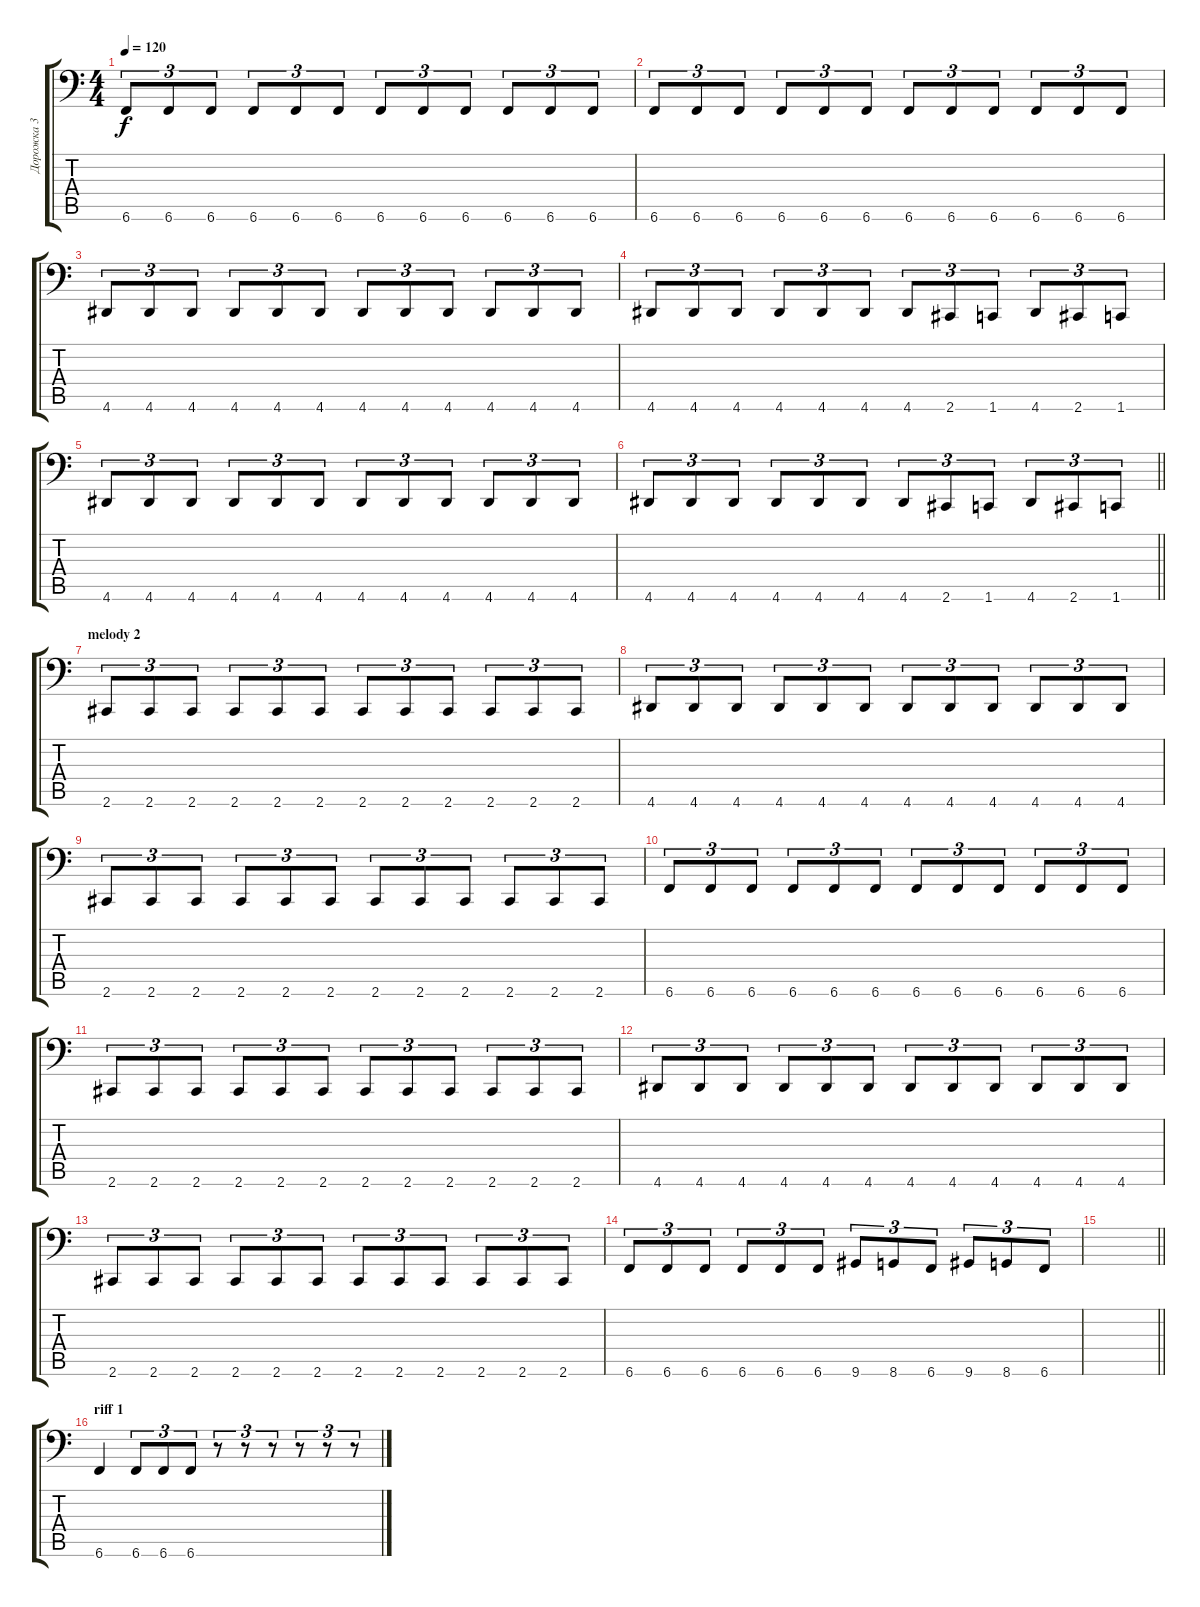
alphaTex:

\track ("Дорожка 3" "Дорожка 3") {instrument electricbassfinger}
\staff {score tabs}
\tuning (Db3 Ab2 E2 B1 Gb1 B0) {hide}
\ts (4 4)
\tempo 120
\clef f4
\ks c
6.6.8{tu (3 2) dy f} 6.6.8{tu (3 2)} 6.6.8{tu (3 2)} 6.6.8{tu (3 2)} 6.6.8{tu (3 2)} 6.6.8{tu (3 2)} 6.6.8{tu (3 2)} 6.6.8{tu (3 2)} 6.6.8{tu (3 2)} 6.6.8{tu (3 2)} 6.6.8{tu (3 2)} 6.6.8{tu (3 2)} |
6.6.8{tu (3 2)} 6.6.8{tu (3 2)} 6.6.8{tu (3 2)} 6.6.8{tu (3 2)} 6.6.8{tu (3 2)} 6.6.8{tu (3 2)} 6.6.8{tu (3 2)} 6.6.8{tu (3 2)} 6.6.8{tu (3 2)} 6.6.8{tu (3 2)} 6.6.8{tu (3 2)} 6.6.8{tu (3 2)} |
4.6.8{tu (3 2)} 4.6.8{tu (3 2)} 4.6.8{tu (3 2)} 4.6.8{tu (3 2)} 4.6.8{tu (3 2)} 4.6.8{tu (3 2)} 4.6.8{tu (3 2)} 4.6.8{tu (3 2)} 4.6.8{tu (3 2)} 4.6.8{tu (3 2)} 4.6.8{tu (3 2)} 4.6.8{tu (3 2)} |
4.6.8{tu (3 2)} 4.6.8{tu (3 2)} 4.6.8{tu (3 2)} 4.6.8{tu (3 2)} 4.6.8{tu (3 2)} 4.6.8{tu (3 2)} 4.6.8{tu (3 2)} 2.6.8{tu (3 2)} 1.6.8{tu (3 2)} 4.6.8{tu (3 2)} 2.6.8{tu (3 2)} 1.6.8{tu (3 2)} |
4.6.8{tu (3 2)} 4.6.8{tu (3 2)} 4.6.8{tu (3 2)} 4.6.8{tu (3 2)} 4.6.8{tu (3 2)} 4.6.8{tu (3 2)} 4.6.8{tu (3 2)} 4.6.8{tu (3 2)} 4.6.8{tu (3 2)} 4.6.8{tu (3 2)} 4.6.8{tu (3 2)} 4.6.8{tu (3 2)} |
\barLineRight lightlight
4.6.8{tu (3 2)} 4.6.8{tu (3 2)} 4.6.8{tu (3 2)} 4.6.8{tu (3 2)} 4.6.8{tu (3 2)} 4.6.8{tu (3 2)} 4.6.8{tu (3 2)} 2.6.8{tu (3 2)} 1.6.8{tu (3 2)} 4.6.8{tu (3 2)} 2.6.8{tu (3 2)} 1.6.8{tu (3 2)} |
\section ("" "melody 2")
2.6.8{tu (3 2)} 2.6.8{tu (3 2)} 2.6.8{tu (3 2)} 2.6.8{tu (3 2)} 2.6.8{tu (3 2)} 2.6.8{tu (3 2)} 2.6.8{tu (3 2)} 2.6.8{tu (3 2)} 2.6.8{tu (3 2)} 2.6.8{tu (3 2)} 2.6.8{tu (3 2)} 2.6.8{tu (3 2)} |
4.6.8{tu (3 2)} 4.6.8{tu (3 2)} 4.6.8{tu (3 2)} 4.6.8{tu (3 2)} 4.6.8{tu (3 2)} 4.6.8{tu (3 2)} 4.6.8{tu (3 2)} 4.6.8{tu (3 2)} 4.6.8{tu (3 2)} 4.6.8{tu (3 2)} 4.6.8{tu (3 2)} 4.6.8{tu (3 2)} |
2.6.8{tu (3 2)} 2.6.8{tu (3 2)} 2.6.8{tu (3 2)} 2.6.8{tu (3 2)} 2.6.8{tu (3 2)} 2.6.8{tu (3 2)} 2.6.8{tu (3 2)} 2.6.8{tu (3 2)} 2.6.8{tu (3 2)} 2.6.8{tu (3 2)} 2.6.8{tu (3 2)} 2.6.8{tu (3 2)} |
6.6.8{tu (3 2)} 6.6.8{tu (3 2)} 6.6.8{tu (3 2)} 6.6.8{tu (3 2)} 6.6.8{tu (3 2)} 6.6.8{tu (3 2)} 6.6.8{tu (3 2)} 6.6.8{tu (3 2)} 6.6.8{tu (3 2)} 6.6.8{tu (3 2)} 6.6.8{tu (3 2)} 6.6.8{tu (3 2)} |
2.6.8{tu (3 2)} 2.6.8{tu (3 2)} 2.6.8{tu (3 2)} 2.6.8{tu (3 2)} 2.6.8{tu (3 2)} 2.6.8{tu (3 2)} 2.6.8{tu (3 2)} 2.6.8{tu (3 2)} 2.6.8{tu (3 2)} 2.6.8{tu (3 2)} 2.6.8{tu (3 2)} 2.6.8{tu (3 2)} |
4.6.8{tu (3 2)} 4.6.8{tu (3 2)} 4.6.8{tu (3 2)} 4.6.8{tu (3 2)} 4.6.8{tu (3 2)} 4.6.8{tu (3 2)} 4.6.8{tu (3 2)} 4.6.8{tu (3 2)} 4.6.8{tu (3 2)} 4.6.8{tu (3 2)} 4.6.8{tu (3 2)} 4.6.8{tu (3 2)} |
2.6.8{tu (3 2)} 2.6.8{tu (3 2)} 2.6.8{tu (3 2)} 2.6.8{tu (3 2)} 2.6.8{tu (3 2)} 2.6.8{tu (3 2)} 2.6.8{tu (3 2)} 2.6.8{tu (3 2)} 2.6.8{tu (3 2)} 2.6.8{tu (3 2)} 2.6.8{tu (3 2)} 2.6.8{tu (3 2)} |
6.6.8{tu (3 2)} 6.6.8{tu (3 2)} 6.6.8{tu (3 2)} 6.6.8{tu (3 2)} 6.6.8{tu (3 2)} 6.6.8{tu (3 2)} 9.6.8{tu (3 2)} 8.6.8{tu (3 2)} 6.6.8{tu (3 2)} 9.6.8{tu (3 2)} 8.6.8{tu (3 2)} 6.6.8{tu (3 2)} |
\barLineRight lightlight
|
\section ("" "riff 1")
6.6.4 6.6.8{tu (3 2)} 6.6.8{tu (3 2)} 6.6.8{tu (3 2)} r.8{tu (3 2)} r.8{tu (3 2)} r.8{tu (3 2)} r.8{tu (3 2)} r.8{tu (3 2)} r.8{tu (3 2)}
